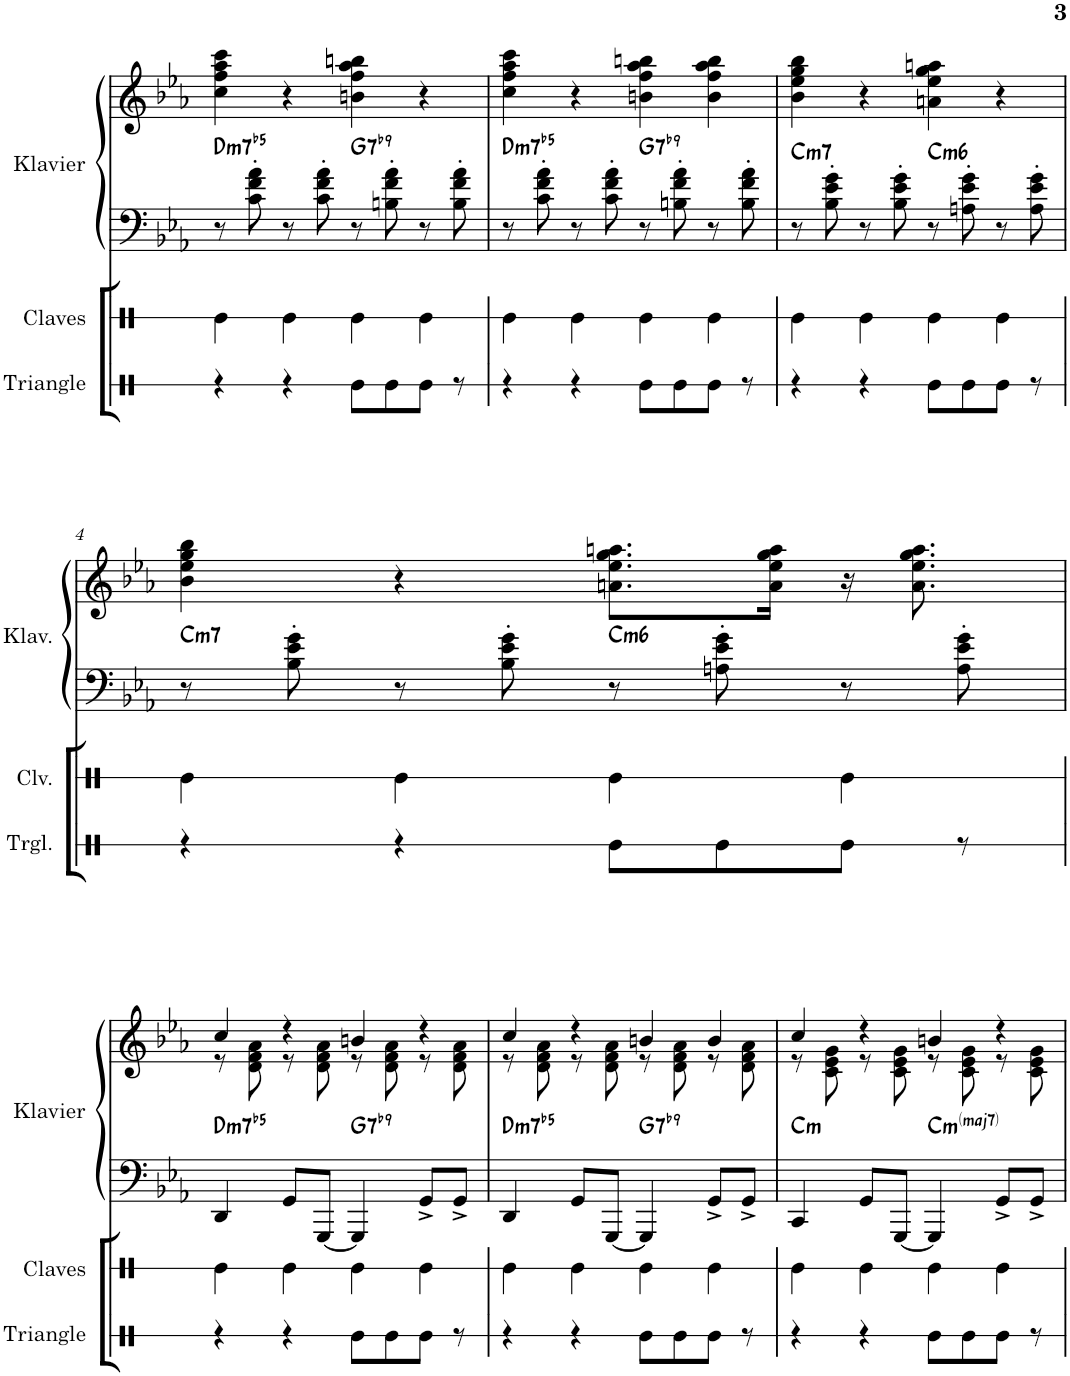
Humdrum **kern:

**kern	**kern	**kern	**kern	**harte
*part3	*part2	*part1	*part1	*part1
*staff4	*staff3	*staff2	*staff1	*
*I"Triangle	*I"Claves	*I"Klavier	*	*
*I'Trgl.	*I'Clv.	*I'Klav.	*	*
!!LO:PB:g=z
*stria1	*stria1	*	*	*
*clefX	*clefX	*clefF4	*clefG2	*
*k[]	*k[]	*k[b-e-a-]	*k[b-e-a-]	*
*M4/4	*M4/4	*M4/4	*M4/4	*
=1	=1	=1	=1	=1
!	!	!	!	!LO:H:kt=m7b5
4r	4Re\	8r	4cc\ 4ff\ 4aa-\ 4ccc\	D:hdim7
.	.	8c\' 8f\' 8a-\'	.	.
4r	4Re\	8r	4r	.
.	.	8c\' 8f\' 8a-\'	.	.
!	!	!	!	!LO:H:kt=7
8Re\L	4Re\	8r	4bn\ 4ff\ 4aa-\ 4bbn\	G:7(b9)
8Re\	.	8Bn\' 8f\' 8a-\'	.	.
8Re\J	4Re\	8r	4r	.
8r	.	8B\' 8f\' 8a-\'	.	.
=2	=2	=2	=2	=2
!	!	!	!	!LO:H:kt=m7b5
4r	4Re\	8r	4cc\ 4ff\ 4aa-\ 4ccc\	D:hdim7
.	.	8c\' 8f\' 8a-\'	.	.
4r	4Re\	8r	4r	.
.	.	8c\' 8f\' 8a-\'	.	.
!	!	!	!	!LO:H:kt=7
8Re\L	4Re\	8r	4bn\ 4ff\ 4aa-\ 4bbn\	G:7(b9)
8Re\	.	8Bn\' 8f\' 8a-\'	.	.
8Re\J	4Re\	8r	4b\ 4ff\ 4aa-\ 4bb\	.
8r	.	8B\' 8f\' 8a-\'	.	.
=3	=3	=3	=3	=3
!	!	!	!	!LO:H:kt=m7
4r	4Re\	8r	4b-\ 4ee-\ 4gg\ 4bb-\	C:min7
.	.	8B-\' 8e-\' 8g\'	.	.
4r	4Re\	8r	4r	.
.	.	8B-\' 8e-\' 8g\'	.	.
!	!	!	!	!LO:H:kt=m6
8Re\L	4Re\	8r	4an\ 4ee-\ 4gg\ 4aan\	C:min6
8Re\	.	8An\' 8e-\' 8g\'	.	.
8Re\J	4Re\	8r	4r	.
8r	.	8A\' 8e-\' 8g\'	.	.
!!LO:LB:g=z
=4	=4	=4	=4	=4
!	!	!	!	!LO:H:kt=m7
4r	4Re\	8r	4b-\ 4ee-\ 4gg\ 4bb-\	C:min7
.	.	8B-\' 8e-\' 8g\'	.	.
4r	4Re\	8r	4r	.
.	.	8B-\' 8e-\' 8g\'	.	.
!	!	!	!	!LO:H:kt=m6
8Re\L	4Re\	8r	8.an\ 8.ee-\ 8.gg\ 8.aan\L	C:min6
8Re\	.	8An\' 8e-\' 8g\'	.	.
.	.	.	16a\ 16ee-\ 16gg\ 16aa\Jk	.
8Re\J	4Re\	8r	16r	.
.	.	.	8.a\ 8.ee-\ 8.gg\ 8.aa\	.
8r	.	8A\' 8e-\' 8g\'	.	.
!!LO:LB:g=z
=1	=1	=1	=1	=1
*stria1	*stria1	*	*	*
*	*	*	*^	*
!	!	!	!	!	!LO:H:kt=m7b5
4r	4Re\	4DD/	4cc/	8r	D:hdim7
.	.	.	.	8d\ 8f\ 8a-\	.
4r	4Re\	8GG/L	4r	8r	.
.	.	[8GGG/J	.	8d\ 8f\ 8a-\	.
!	!	!	!	!	!LO:H:kt=7
8Re\L	4Re\	4GGG/]	4bn/	8r	G:7(b9)
8Re\	.	.	.	8d\ 8f\ 8a-\	.
8Re\J	4Re\	8GG^/L	4r	8r	.
8r	.	8GG^/J	.	8d\ 8f\ 8a-\	.
=2	=2	=2	=2	=2	=2
!	!	!	!	!	!LO:H:kt=m7b5
4r	4Re\	4DD/	4cc/	8r	D:hdim7
.	.	.	.	8d\ 8f\ 8a-\	.
4r	4Re\	8GG/L	4r	8r	.
.	.	[8GGG/J	.	8d\ 8f\ 8a-\	.
!	!	!	!	!	!LO:H:kt=7
8Re\L	4Re\	4GGG/]	4bn/	8r	G:7(b9)
8Re\	.	.	.	8d\ 8f\ 8a-\	.
8Re\J	4Re\	8GG^/L	4b/	8r	.
8r	.	8GG^/J	.	8d\ 8f\ 8a-\	.
=3	=3	=3	=3	=3	=3
!	!	!	!	!	!LO:H:kt=m
4r	4Re\	4CC/	4cc/	8r	C:min
.	.	.	.	8c\ 8e-\ 8g\	.
4r	4Re\	8GG/L	4r	8r	.
.	.	[8GGG/J	.	8c\ 8e-\ 8g\	.
!	!	!	!	!	!LO:H:kt=mmaj7
8Re\L	4Re\	4GGG/]	4bn/	8r	C:minmaj7
8Re\	.	.	.	8c\ 8e-\ 8g\	.
8Re\J	4Re\	8GG^/L	4r	8r	.
8r	.	8GG^/J	.	8c\ 8e-\ 8g\	.
*	*	*	*v	*v	*
=	=	=	=	=
*-	*-	*-	*-	*-
